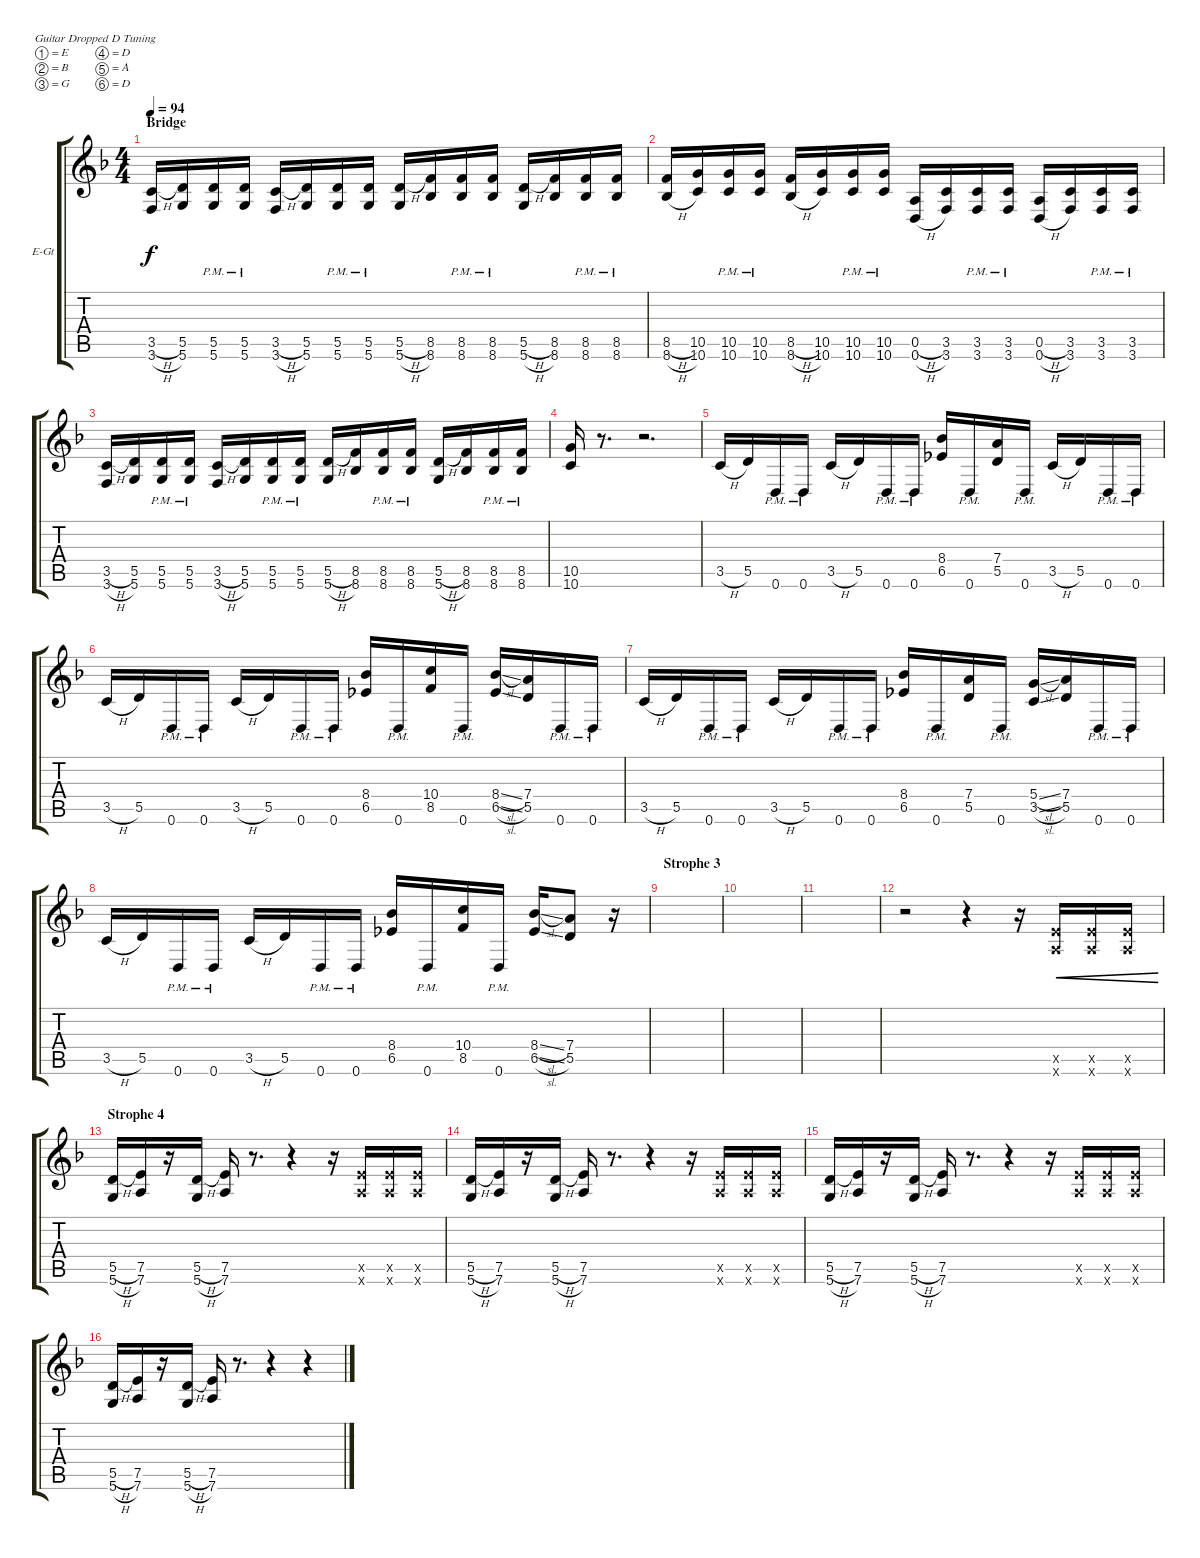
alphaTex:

\defaultSystemsLayout 4
\bracketExtendMode groupsimilarinstruments
\firstSystemTrackNameOrientation horizontal
\otherSystemsTrackNameOrientation horizontal
\track ("Electric Guitar" "E-Gt") {instrument distortionguitar}
\staff {score tabs}
\tuning (E4 B3 G3 D3 A2 D2)
\ts (4 4)
\section ("" "Bridge")
\tempo 94
\clef g2
\ks dminor
(3.6{h} 3.5{h}).16{dy f} (5.5 5.6).16 (5.5{pm} 5.6{pm}).16 (5.6{pm} 5.5{pm}).16 (3.6{h} 3.5{h}).16 (5.5 5.6).16 (5.5{pm} 5.6{pm}).16 (5.6{pm} 5.5{pm}).16 (5.6{h} 5.5{h}).16 (8.6 8.5).16 (8.6{pm} 8.5{pm}).16 (8.6{pm} 8.5{pm}).16 (5.6{h} 5.5{h}).16 (8.6 8.5).16 (8.6{pm} 8.5{pm}).16 (8.6{pm} 8.5{pm}).16 |
(8.5{h} 8.6{h}).16 (10.5 10.6).16 (10.6{pm} 10.5{pm}).16 (10.6{pm} 10.5{pm}).16 (8.5{h} 8.6{h}).16 (10.5 10.6).16 (10.6{pm} 10.5{pm}).16 (10.6{pm} 10.5{pm}).16 (0.5{h} 0.6{h}).16 (3.6 3.5).16 (3.6{pm} 3.5{pm}).16 (3.5{pm} 3.6{pm}).16 (0.5{h} 0.6{h}).16 (3.6 3.5).16 (3.6{pm} 3.5{pm}).16 (3.5{pm} 3.6{pm}).16 |
(3.6{h} 3.5{h}).16 (5.5 5.6).16 (5.5{pm} 5.6{pm}).16 (5.6{pm} 5.5{pm}).16 (3.6{h} 3.5{h}).16 (5.5 5.6).16 (5.5{pm} 5.6{pm}).16 (5.6{pm} 5.5{pm}).16 (5.6{h} 5.5{h}).16 (8.6 8.5).16 (8.6{pm} 8.5{pm}).16 (8.6{pm} 8.5{pm}).16 (5.6{h} 5.5{h}).16 (8.6 8.5).16 (8.6{pm} 8.5{pm}).16 (8.6{pm} 8.5{pm}).16 |
(10.5 10.6).16 r.8{d} r.2{d} |
3.5{h}.16 5.5.16 0.6{pm}.16 0.6{pm}.16 3.5{h}.16 5.5.16 0.6{pm}.16 0.6{pm}.16 (6.5 8.4).16 0.6{pm}.16 (5.5 7.4).16 0.6{pm}.16 3.5{h}.16 5.5.16 0.6{pm}.16 0.6{pm}.16 |
3.5{h}.16 5.5.16 0.6{pm}.16 0.6{pm}.16 3.5{h}.16 5.5.16 0.6{pm}.16 0.6{pm}.16 (6.5 8.4).16 0.6{pm}.16 (8.5 10.4).16 0.6{pm}.16 (6.5{sl} 8.4{sl}).16 (5.5 7.4).16 0.6{pm}.16 0.6{pm}.16 |
3.5{h}.16 5.5.16 0.6{pm}.16 0.6{pm}.16 3.5{h}.16 5.5.16 0.6{pm}.16 0.6{pm}.16 (6.5 8.4).16 0.6{pm}.16 (5.5 7.4).16 0.6{pm}.16 (3.5{sl} 5.4{sl}).16 (5.5 7.4).16 0.6{pm}.16 0.6{pm}.16 |
3.5{h}.16 5.5.16 0.6{pm}.16 0.6{pm}.16 3.5{h}.16 5.5.16 0.6{pm}.16 0.6{pm}.16 (6.5 8.4).16 0.6{pm}.16 (8.5 10.4).16 0.6{pm}.16 (6.5{sl} 8.4{sl}).16 (5.5 7.4).8 r.16 |
\section ("" "Strophe 3")
|
|
|
r.2 r.4 r.16 (7.5{x} 7.6{x}).16{cre} (7.6{x} 7.5{x}).16{cre} (7.6{x} 7.5{x}).16{cre} |
\section ("" "Strophe 4")
(5.6{h} 5.5{h}).16 (7.5 7.6).16 r.16 (5.6{h} 5.5{h}).16 (7.5 7.6).16 r.8{d} r.4 r.16 (7.6{x} 7.5{x}).16 (7.6{x} 7.5{x}).16 (7.6{x} 7.5{x}).16 |
(5.6{h} 5.5{h}).16 (7.5 7.6).16 r.16 (5.6{h} 5.5{h}).16 (7.5 7.6).16 r.8{d} r.4 r.16 (7.6{x} 7.5{x}).16 (7.6{x} 7.5{x}).16 (7.6{x} 7.5{x}).16 |
(5.6{h} 5.5{h}).16 (7.5 7.6).16 r.16 (5.6{h} 5.5{h}).16 (7.5 7.6).16 r.8{d} r.4 r.16 (7.6{x} 7.5{x}).16 (7.6{x} 7.5{x}).16 (7.6{x} 7.5{x}).16 |
(5.6{h} 5.5{h}).16 (7.5 7.6).16 r.16 (5.6{h} 5.5{h}).16 (7.5 7.6).16 r.8{d} r.4 r.4
